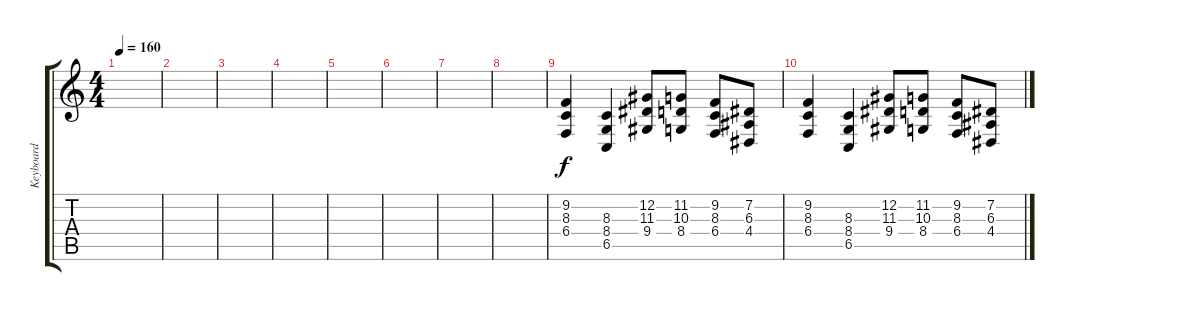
\track ("Keyboard" "Keyboard") {instrument acousticgrandpiano}
\staff {score tabs}
\tuning (Db4 Ab3 E3 B2 Gb2 Db2) {hide}
\ts (4 4)
\tempo 160
\clef g2
\ks c
|
|
|
|
|
|
|
|
(9.2 8.3 6.4).4{instrument orchestrahit} (8.3 8.4 6.5).4 (12.2 11.3 9.4).8 (11.2 10.3 8.4).8 (9.2 8.3 6.4).8 (7.2 6.3 4.4).8 |
(9.2 8.3 6.4).4{instrument orchestrahit} (8.3 8.4 6.5).4 (12.2 11.3 9.4).8 (11.2 10.3 8.4).8 (9.2 8.3 6.4).8 (7.2 6.3 4.4).8
